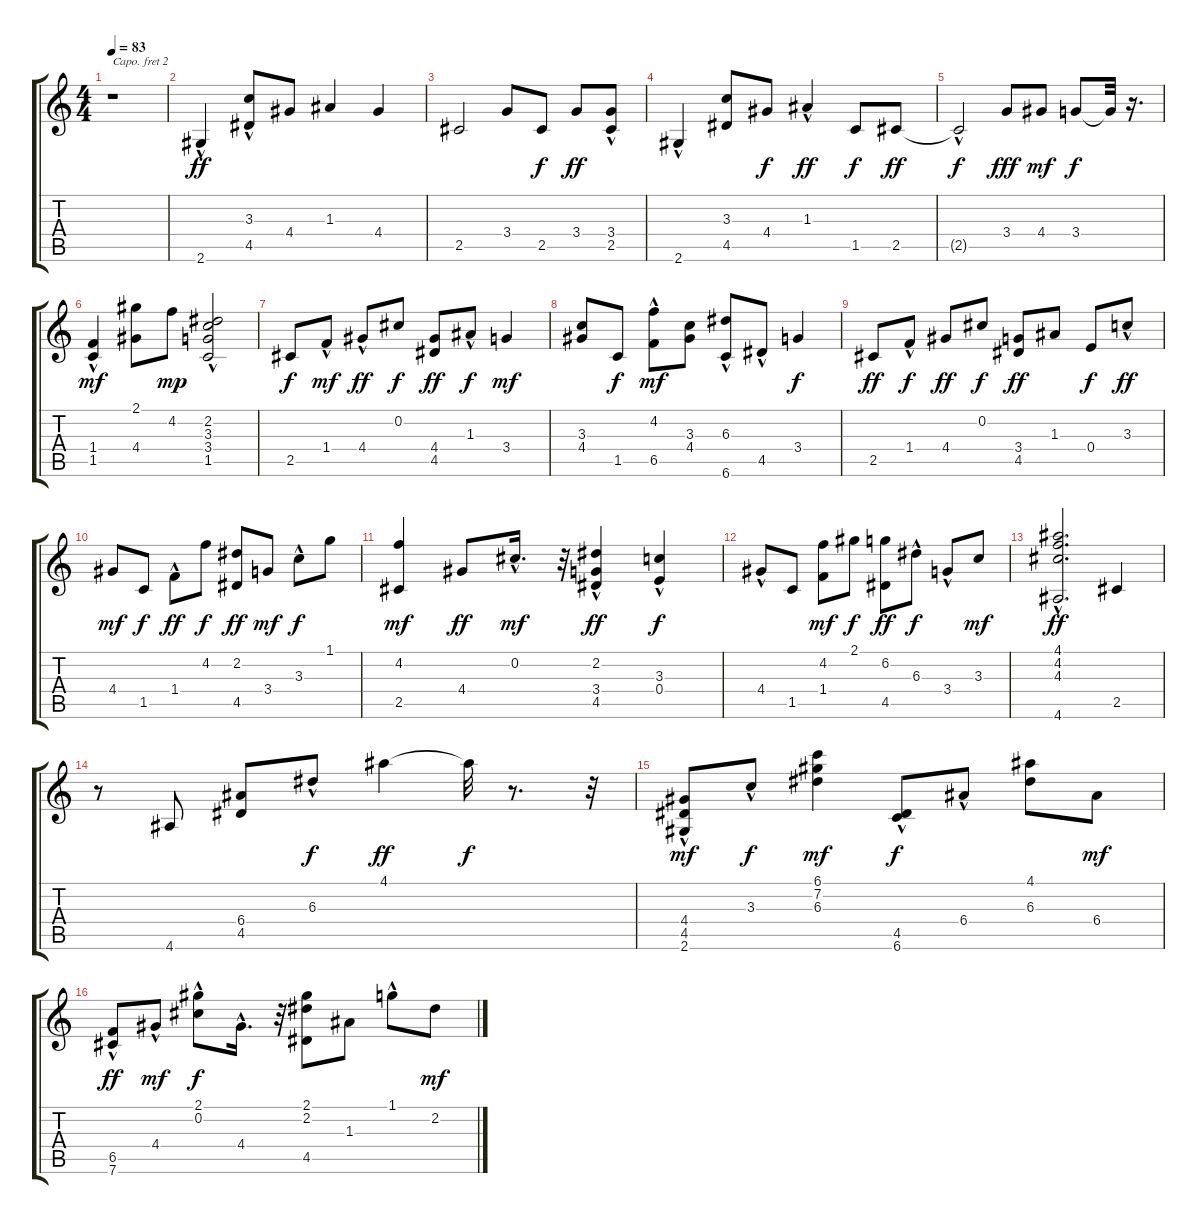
\track "" {instrument overdrivenguitar}
\staff {score tabs}
\capo 2
\tuning (E4 B3 G3 D3 A2 E2) {hide}
\ts (4 4)
\tempo 83
\clef g2
\ks c
r.1{dy ff instrument overdrivenguitar} |
2.6{hac}.4 (3.3 4.5{hac}).8 4.4.8 1.3.4 4.4.4 |
2.5.2 3.4.8 2.5.8{dy f} 3.4.8{dy ff} (3.4 2.5{hac}).8 |
2.6{hac}.4 (3.3 4.5).8 4.4.8{dy f} 1.3{hac}.4{dy ff} 1.5.8{dy f} 2.5.8{dy ff} |
2.5{hac t}.2{dy f} 3.4.8{dy fff} 4.4.8{dy mf} 3.4.8{dy f} 3.4{t}.32 r.16{d} |
(1.4{hac} 1.5{hac}).4{dy mf} (2.1 4.4).8 4.2.8{dy mp} (2.2 3.3{hac} 3.4{hac} 1.5{hac}).2 |
2.5.8{dy f} 1.4{hac}.8{dy mf} 4.4{hac}.8{dy ff} 0.2.8{dy f} (4.4 4.5).8{dy ff} 1.3{hac}.8{dy f} 3.4.4{dy mf} |
(3.3 4.4).8 1.5.8{dy f} (4.2 6.5{hac}).8{dy mf} (3.3 4.4).8 (6.3 6.6{hac}).8 4.5{hac}.8 3.4.4{dy f} |
2.5.8{dy ff} 1.4{hac}.8{dy f} 4.4.8{dy ff} 0.2.8{dy f} (3.4 4.5).8{dy ff} 1.3.8 0.4.8{dy f} 3.3{hac}.8{dy ff} |
4.4.8{dy mf} 1.5.8{dy f} 1.4{hac}.8{dy ff} 4.2.8{dy f} (2.2 4.5).8{dy ff} 3.4.8{dy mf} 3.3{hac}.8{dy f} 1.1.8 |
(4.2 2.5).4{dy mf} 4.4.8{dy ff} 0.2{hac}.16{d dy mf} r.32 (2.2 3.4{hac} 4.5).4{dy ff} (3.3{hac} 0.4).4{dy f} |
4.4{hac}.8 1.5.8 (4.2 1.4).8{dy mf} 2.1.8{dy f} (6.2 4.5).8{dy ff} 6.3{hac}.8{dy f} 3.4{hac}.8 3.3.8{dy mf} |
(4.1{hac} 4.2 4.3{hac} 4.6{hac}).2{d dy ff} 2.5.4 |
r.8 4.6.8 (6.4 4.5).8 6.3{hac}.8{dy f} 4.1.4{dy ff} 4.1{t}.32{dy f} r.8{d} r.32 |
(4.4{hac} 4.5{hac} 2.6{hac}).8{dy mf} 3.3{hac}.8{dy f} (6.1 7.2 6.3).4{dy mf} (4.5{hac} 6.6{hac}).8{dy f} 6.4{hac}.8 (4.1 6.3).8 6.4.8{dy mf} |
(6.5{hac} 7.6{hac}).8{dy ff} 4.4{hac}.8{dy mf} (2.1{hac} 0.2{hac}).8{dy f} 4.4{hac}.16{d} r.32 (2.1 2.2 4.5).8 1.3.8 1.1{hac}.8 2.2.8{dy mf}
